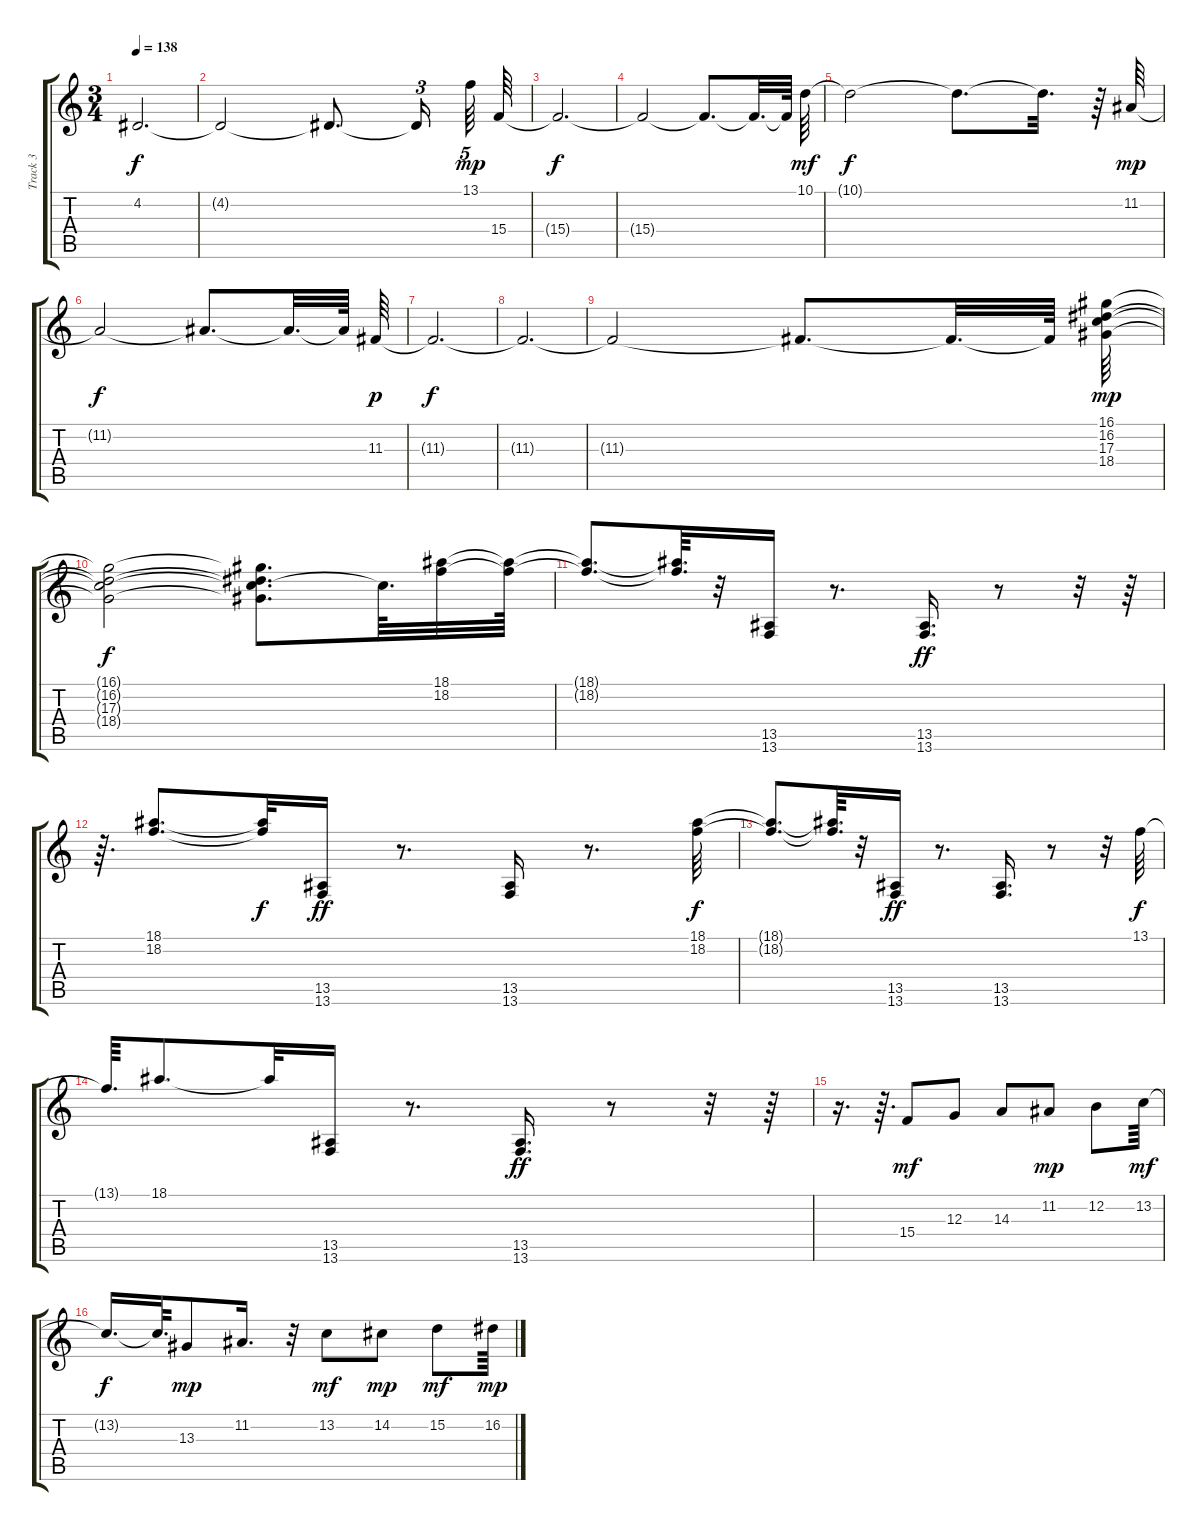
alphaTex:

\track ("Track 3" "Track 3") {instrument stringensemble2}
\staff {score tabs}
\tuning (E4 B3 G3 D3 A2 E2) {hide}
\ts (3 4)
\tempo 138
\clef g2
\ks c
4.2{t}.2{d dy f} |
4.2{t}.2 4.2{t}.8{d} 4.2{t}.16{tu (3 2)} 13.1.64{tu (5 4) dy mp} 15.4.64 |
15.4{t}.2{d dy f} |
15.4{t}.2 15.4{t}.8{d} 15.4{t}.32{d} 15.4{t}.64 10.1.64{dy mf} |
10.1{t}.2{dy f} 10.1{t}.8{d} 10.1{t}.32{d} r.64 11.2.64{dy mp} |
11.2{t}.2{dy f} 11.2{t}.8{d} 11.2{t}.32{d} 11.2{t}.64 11.3.64{dy p} |
11.3{t}.2{d dy f} |
11.3{t}.2{d} |
11.3{t}.2 11.3{t}.8{d} 11.3{t}.32{d} 11.3{t}.64 (16.1 16.2 17.3 18.4).64{dy mp} |
(16.1{t} 16.2{t} 17.3{t} 18.4{t}).2{dy f} (16.1{t} 16.2{t} 17.3{t} 18.4{t}).8{d} 17.3{t}.64{d} (18.1 18.2).32 (18.1{t} 18.2{t}).64 |
(18.1{t} 18.2{t}).8{d} (18.1{t} 18.2{t}).64{d} r.32 (13.5 13.6).16 r.8{d} (13.5 13.6).16{d dy ff} r.8 r.32 r.64 |
r.64{d} (18.1 18.2).8{d} (18.1{t} 18.2{t}).32{dy f} (13.5 13.6).16{dy ff} r.8{d} (13.5 13.6).16 r.8{d} (18.1 18.2).64{dy f} |
(18.1{t} 18.2{t}).8{d} (18.1{t} 18.2{t}).64{d} r.32 (13.5 13.6).16{dy ff} r.8{d} (13.5 13.6).16{d} r.8 r.32 13.1.64{dy f} |
13.1{t}.64{d} 18.1.8{d} 18.1{t}.32 (13.5 13.6).16 r.8{d} (13.5 13.6).16{d dy ff} r.8 r.32 r.64 |
r.16{d} r.64{d} 15.4.8{dy mf} 12.3.8 14.3.8 11.2.8{dy mp} 12.2.8 13.2.64{dy mf} |
13.2{t}.16{d dy f} 13.2{t}.64{d} 13.3.8{dy mp} 11.2.16{d} r.32 13.2.8{dy mf} 14.2.8{dy mp} 15.2.8{dy mf} 16.2.64{dy mp}
